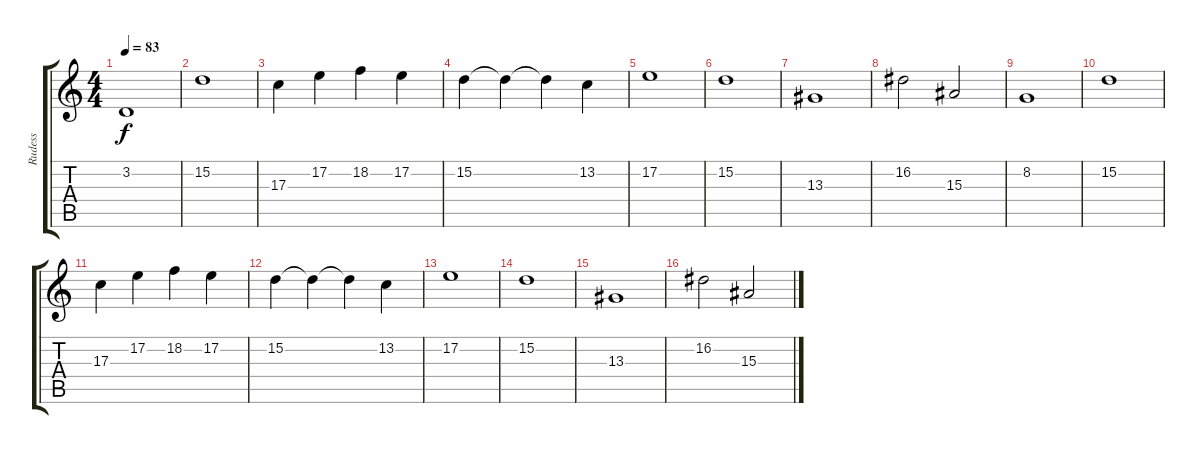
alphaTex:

\track ("Rudess" "Rudess") {instrument stringensemble2}
\staff {score tabs}
\tuning (E4 B3 G3 D3 A2 E2) {hide}
\ts (4 4)
\tempo 83
\clef g2
\ks c
3.2.1{dy f} |
15.2.1 |
17.3.4 17.2.4 18.2.4 17.2.4 |
15.2.4 15.2{t}.4 15.2{t}.4 13.2.4 |
17.2.1 |
15.2.1 |
13.3.1 |
16.2.2 15.3.2 |
8.2.1 |
15.2.1 |
17.3.4 17.2.4 18.2.4 17.2.4 |
15.2.4 15.2{t}.4 15.2{t}.4 13.2.4 |
17.2.1 |
15.2.1 |
13.3.1 |
16.2.2 15.3.2
